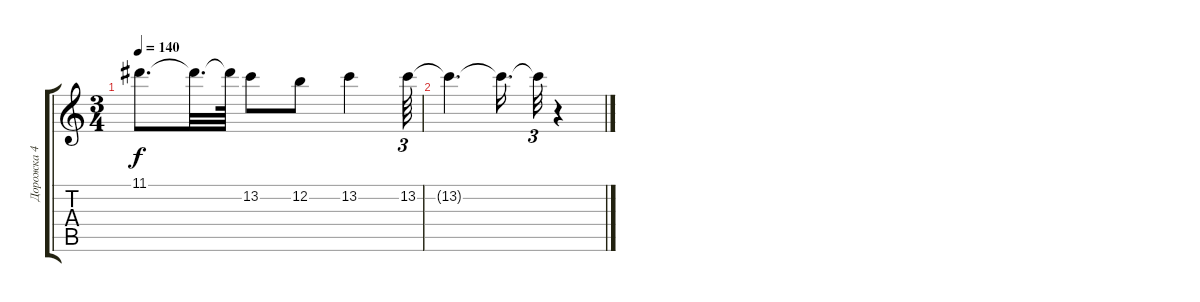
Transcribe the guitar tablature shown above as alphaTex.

\track ("Дорожка 4" "Дорожка 4") {instrument overdrivenguitar}
\staff {score tabs}
\tuning (E4 B3 G3 D3 A2 E2) {hide}
\ts (3 4)
\tempo 140
\clef g2
\ks c
11.1{t}.8{d dy f} 11.1{t}.32{d} 11.1{t}.64 13.2.8 12.2.8 13.2.4 13.2.64{tu (3 2)} |
13.2{t}.4{d} 13.2{t}.16{d} 13.2{t}.32{tu (3 2)} r.4
